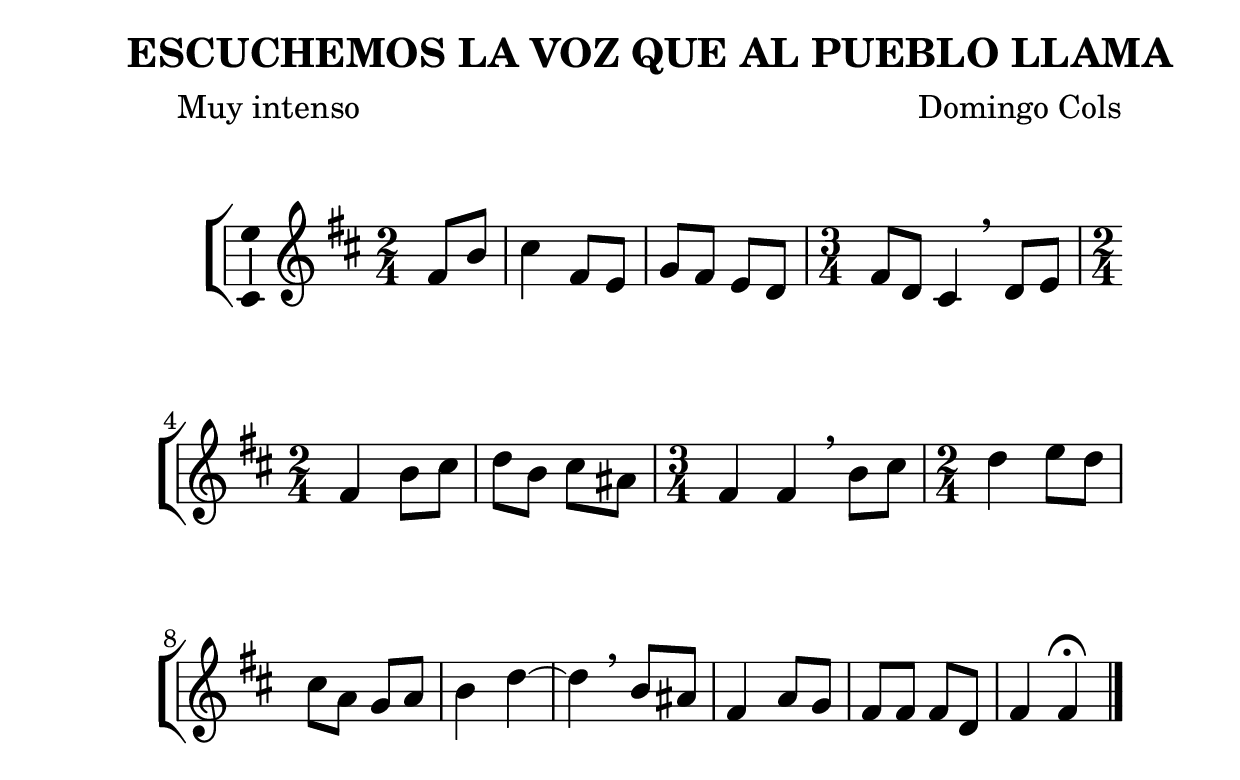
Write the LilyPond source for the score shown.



%versión de lilypond para la que se ha escrito esta partitura:
\version "2.16.0"

	%Tamaño papel
	#(set-default-paper-size "a4")
	%Tamaño partitura
	#(set-global-staff-size 28)
	%No responde al pulsar sobre una nota
	#(ly:set-option 'point-and-click #f)

%parámetros del encabezamiento:
\header {
	%title = "ESCUCHEMOS LA VOZ QUE AL PUEBLO LLAMA"
	title = \markup{\fontsize #-2 "ESCUCHEMOS LA VOZ QUE AL PUEBLO LLAMA"}
	subtitle = ""
	composer = "Domingo Cols"
	poet = "Muy intenso"
	meter = ""
	arranger = ""
%	tagline="Monasterio de la Madre de Dios. Buenafuente del Sistal."
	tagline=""
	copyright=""
	}

%parámetros asociados al papel:
\paper  {
	oddHeaderMarkup = \markup {\fill-line { \on-the-fly #not-first-page \fromproperty #'header:title \on-the-fly #not-first-page \fromproperty #'header:composer }}
	evenHeaderMarkup = \markup {\fill-line { \fromproperty #'header:composer \fromproperty #'header:title }}
	#(set-paper-size "a4")
	print-page-number = ##f
	first-page-number = 1
	print-first-page-number = ##f
%	head-separation = 3.0 \cm
	top-margin = 2.0 \cm
	bottom-margin = 0.0\cm
%%%	bottom-margin = -2.0\cm
	left-margin = 3.0 \cm
	line-width = 16.0 \cm
	indent = 8\mm
	interscoreline = 2.\mm
	between-system-space = 15\mm
%	para que las partituras no llenen la hoja:
	ragged-bottom = ##t
%	idem para la última hoja:
	ragged-last-bottom = ##f
%	para que las partituras llenen el ancho del papel:
	ragged-last = ##f
	after-title-space = 2.5 \cm
%page-count=1
%system-count=5

	%Flexible Vertical Spacing
%	markup-markup-spacing =
%	#'((basic-distance . 15) (minimum-distance . 15) (padding . 3))
	markup-system-spacing =
	#'((basic-distance . 15) (minimum-distance . 15) (padding . 3))
	system-system-spacing =
	#'((basic-distance . 15) (minimum-distance . 15) (padding . 3))
	score-system-spacing =
	#'((basic-distance . 15) (minimum-distance . 15) (padding . 5))
%	top-system-spacing = % header
%	#'((basic-distance . 8) (minimum-distance . 0) (padding . 0))
%	top-markup-spacing =
%	#'((basic-distance . 20) (minimum-distance . 20) (padding . 0))
	last-bottom-spacing = % footer
	#'((basic-distance . 5) (minimum-distance . 5) (padding . 0))
%	score-markup-spacing =
%	#'((basic-distance . 16) (minimum-distance . 13) (padding . 0))

	}


%parámetros que afectan a toda la partitura:
global =  {
	%clave de sol (G):
	\clef G
	%armadura:
%%%	\transpose a b
	\key d \major
	\tempo 4=80
	\set Score.tempoHideNote = ##t
	}


melodia =
%%%	\transpose a b
{
	\relative c' {


\phrasingSlurDashed

\time 2/4
\partial4
fis8 b
cis4 fis,8 e
g8 fis e d
\time 3/4
fis8 d cis4 \breathe d8 e
\time 2/4
fis4 b8 cis
d8 b cis ais
\time 3/4
fis4 fis \breathe b8 cis
\time 2/4
d4 e8 d
cis8 a g a
b4 d~
d4 \breathe b8 ais
fis4 a8 g
fis8 fis fis d
fis4 fis \fermata

\bar "|."
}
}


texto = \lyricmode {
\set stanza =#"1. " Es -- cu -- che -- mos la voz que~al pue -- blo lla -- _ ma
a sa -- lir del E -- gip -- to del pe -- ca -- do,
y si -- guien -- do la sen -- da del de -- sier -- to, __
a -- co -- ja -- mos hu -- mil -- des su pa -- la -- bra.
	}

textodos = \lyricmode {
\set stanza =#"2. " Ca -- mi -- ne -- mos, hen -- chi -- dos de~es -- pe -- ran -- _ za,
en -- tre lu -- ces y som -- bras, el sen -- de -- ro
que con -- du -- ce~a la tie -- rra pro -- me -- ti -- da, __
don -- de Dios lo es to -- do pa -- ra~el al -- ma.
	}

textotres = \lyricmode {
\set stanza =#"3. " Des -- de~el Ni -- lo~al Jor -- dán ha -- ce ca -- mi -- _ no
to -- do~el pue -- blo de Dios que re -- za~y can -- ta,
con -- ver -- ti -- do~el ma -- ná~en eu -- ca -- ris -- tí -- a, __
el de -- sier -- to~es ya dul -- ce pa -- ra -- í -- so.
	}

textocuatro = \lyricmode {
\set stanza =#"4. " Co -- ra -- zón que -- bran -- ta -- do~y con -- ver -- ti -- _ do
se -- rá fuen -- te~a -- bun -- dan -- te de~a -- gua vi -- va,
con Je -- sús, Mo -- i -- sés en cruz cla -- va -- do, __
el com -- ba -- te es triun -- fo con -- se -- gui -- do.
	}

textocinco = \lyricmode {
\set stanza =#"5. " A -- do -- re -- mos al Pa -- dre~hu -- mil -- de -- men -- _ te
y~a su Hi -- jo,~el Se -- ñor, Sal -- va -- dor nues -- tro;
él in -- fla -- me~en las al -- mas su~A -- mor san -- to, __
pu -- ri -- fí -- que -- lo to -- do~y lo re -- nue -- ve.
	}


vozStaff = \context Voice = vozStaff
\with {\consists "Ambitus_engraver"}
<<
	\set Staff.instrumentName = ""
	\set Staff.shortInstrumentName = ""
	\set Staff.midiInstrument = #"acoustic grand"
	\set Staff.midiMinimumVolume = #0.7
	\set Staff.midiMaximumVolume = #0.9
	\global
	\melodia
	>>


textoStaff = \context Lyrics = textoStaff <<
%	\set vocalName =#"1. "
	\set shortVocalName =#"1. "
	\lyricsto vozStaff \texto
	>>

textodosStaff = \context Lyrics = textodosStaff <<
%	\set vocalName =#"2. "
	\set shortVocalName =#"2. "
	\lyricsto vozStaff \textodos
	>>

textotresStaff = \context Lyrics = textotresStaff <<
%	\set vocalName =#"3. "
	\set shortVocalName =#"3. "
	\lyricsto vozStaff \textotres
	>>

textocuatroStaff = \context Lyrics = textocuatroStaff <<
%	\set vocalName =#"4. "
	\set shortVocalName =#"4. "
	\lyricsto vozStaff \textocuatro
	>>

textocincoStaff = \context Lyrics = textocincoStaff <<
%	\set vocalName =#"5. "
	\set shortVocalName =#"5. "
	\lyricsto vozStaff \textocinco
	>>


\book {
	\score {
		\context ChoirStaff {
			\override StaffGroup.SystemStartBracket #'collapse-height = #1
			\override Score.SystemStartBar #'collapse-height = #1
			<<
			\vozStaff
			\textoStaff
			\textodosStaff
			\textotresStaff
			\textocuatroStaff
			\textocincoStaff
			>>
		}
		\layout {
	    		\context {
				\Lyrics
				%\override LyricText #'font-size = #2
				}
	   		\context {
				\Score
				%\override StaffSymbol #'staff-space = #(magstep +3)
%%%				\override InstrumentName #'X-offset = #1.5
				\override InstrumentName #'X-offset = #3.5
				\override InstrumentName #'font-series = #'bold
				}
%%%			\context {
%%%				\Staff
%%%				\remove "Time_signature_engraver"
%%%				\override BarLine #'transparent = ##t
%%%				}
			}
		}
	\score {
		\context ChoirStaff {
			\override StaffGroup.SystemStartBracket #'collapse-height = #1
			\override Score.SystemStartBar #'collapse-height = #1
			<<
			\vozStaff
			>>
		}
		\midi {
	  		\context {
	  			\Score
				tempoWholesPerMinute = #(ly:make-moment 70 4)
				}
			}
		}
}


